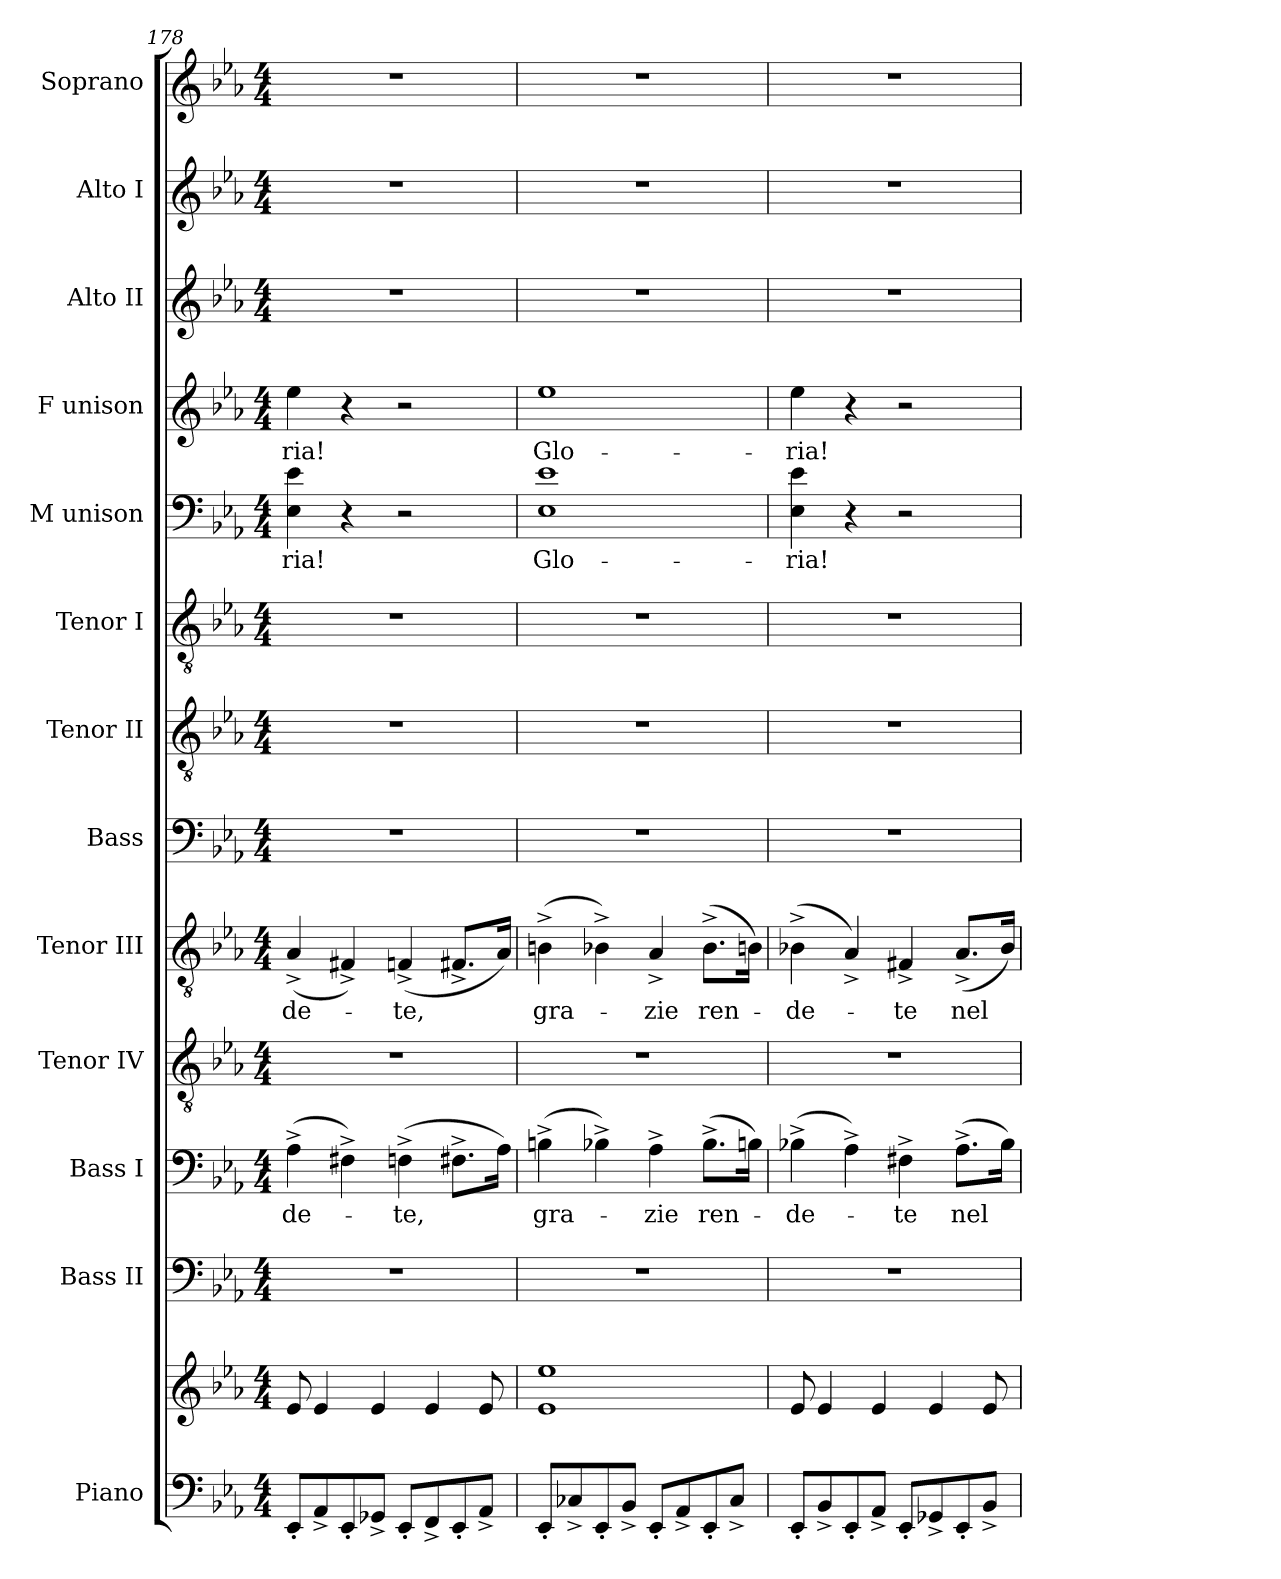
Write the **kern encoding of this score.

**kern	**kern	**kern	**kern	**text	**kern	**kern	**text	**kern	**kern	**kern	**kern	**text	**kern	**text	**kern	**kern	**kern
*part13	*part13	*part12	*part11	*part11	*part10	*part9	*part9	*part8	*part7	*part6	*part5	*part5	*part4	*part4	*part3	*part2	*part1
*staff14	*staff13	*staff12	*staff11	*staff11	*staff10	*staff9	*staff9	*staff8	*staff7	*staff6	*staff5	*staff5	*staff4	*staff4	*staff3	*staff2	*staff1
*I"Piano	*	*I"Bass II	*I"Bass I	*	*I"Tenor IV	*I"Tenor III	*	*I"Bass	*I"Tenor II	*I"Tenor I	*I"M unison	*	*I"F unison	*	*I"Alto II	*I"Alto I	*I"Soprano
*	*	*I'B.II	*I'B.I	*	*I'T.IV	*I'T.III	*	*I'B.	*I'T.II	*I'T.I	*I'M.u.	*	*I'F.u.	*	*I'A.II	*I'A.I	*I'S.
!!LO:PB:g=z
*clefF4	*clefG2	*clefF4	*clefF4	*	*clefGv2	*clefGv2	*	*clefF4	*clefGv2	*clefGv2	*clefF4	*	*clefG2	*	*clefG2	*clefG2	*clefG2
*k[b-e-a-]	*k[b-e-a-]	*k[b-e-a-]	*k[b-e-a-]	*	*k[b-e-a-]	*k[b-e-a-]	*	*k[b-e-a-]	*k[b-e-a-]	*k[b-e-a-]	*k[b-e-a-]	*	*k[b-e-a-]	*	*k[b-e-a-]	*k[b-e-a-]	*k[b-e-a-]
*M4/4	*M4/4	*M4/4	*M4/4	*	*M4/4	*M4/4	*	*M4/4	*M4/4	*M4/4	*M4/4	*	*M4/4	*	*M4/4	*M4/4	*M4/4
=178	=178	=178	=178	=178	=178	=178	=178	=178	=178	=178	=178	=178	=178	=178	=178	=178	=178
!	!	!	!	!LO:LY:b	!	!	!LO:LY:b	!	!	!	!	!LO:LY:b	!	!LO:LY:b	!	!	!
8EE-'/L	8e-/	1r	(>4A-^\	-de-	1r	(4A-^/	-de-	1r	1r	1r	4E-\ 4e-\	-ria!	4ee-\	-ria!	1r	1r	1r
8AA-^/	4e-/	.	.	.	.	.	.	.	.	.	.	.	.	.	.	.	.
8EE-'/	.	.	4F#X^\)	.	.	4F#X^/)	.	.	.	.	4r	.	4r	.	.	.	.
8GG-X^/J	4e-/	.	.	.	.	.	.	.	.	.	.	.	.	.	.	.	.
!	!	!	!	!LO:LY:b	!	!	!LO:LY:b	!	!	!	!	!	!	!	!	!	!
8EE-'/L	.	.	(>4Fn^\	-te,	.	(4Fn^/	-te,	.	.	.	2r	.	2r	.	.	.	.
8FF^/	4e-/	.	.	.	.	.	.	.	.	.	.	.	.	.	.	.	.
8EE-'/	.	.	8.F#X^\L	.	.	8.F#X^/L	.	.	.	.	.	.	.	.	.	.	.
8AA-^/J	8e-/	.	.	.	.	.	.	.	.	.	.	.	.	.	.	.	.
.	.	.	16A-\Jk)	.	.	16A-/Jk)	.	.	.	.	.	.	.	.	.	.	.
=179	=179	=179	=179	=179	=179	=179	=179	=179	=179	=179	=179	=179	=179	=179	=179	=179	=179
!	!	!	!	!LO:LY:b	!	!	!LO:LY:b	!	!	!	!	!LO:LY:b	!	!LO:LY:b	!	!	!
8EE-'/L	1e- 1ee-	1r	(>4Bn^\	gra-	1r	(>4Bn^\	gra-	1r	1r	1r	1E- 1e-	Glo-	1ee-	Glo-	1r	1r	1r
8C-X^/	.	.	.	.	.	.	.	.	.	.	.	.	.	.	.	.	.
8EE-'/	.	.	4B-X^\)	.	.	4B-X^\)	.	.	.	.	.	.	.	.	.	.	.
8BB-^/J	.	.	.	.	.	.	.	.	.	.	.	.	.	.	.	.	.
!	!	!	!	!LO:LY:b	!	!	!LO:LY:b	!	!	!	!	!	!	!	!	!	!
8EE-'/L	.	.	4A-^\	-zie	.	4A-^/	-zie	.	.	.	.	.	.	.	.	.	.
8AA-^/	.	.	.	.	.	.	.	.	.	.	.	.	.	.	.	.	.
!	!	!	!	!LO:LY:b	!	!	!LO:LY:b	!	!	!	!	!	!	!	!	!	!
8EE-'/	.	.	(>8.B-^\L	ren-	.	(>8.B-^\L	ren-	.	.	.	.	.	.	.	.	.	.
8C-^/J	.	.	.	.	.	.	.	.	.	.	.	.	.	.	.	.	.
.	.	.	16Bn\Jk)	.	.	16Bn\Jk)	.	.	.	.	.	.	.	.	.	.	.
=180	=180	=180	=180	=180	=180	=180	=180	=180	=180	=180	=180	=180	=180	=180	=180	=180	=180
!	!	!	!	!LO:LY:b	!	!	!LO:LY:b	!	!	!	!	!LO:LY:b	!	!LO:LY:b	!	!	!
8EE-'/L	8e-/	1r	(>4B-X^\	-de-	1r	(>4B-X^\	-de-	1r	1r	1r	4E-\ 4e-\	-ria!	4ee-\	-ria!	1r	1r	1r
8BB-^/	4e-/	.	.	.	.	.	.	.	.	.	.	.	.	.	.	.	.
8EE-'/	.	.	4A-^\)	.	.	4A-^/)	.	.	.	.	4r	.	4r	.	.	.	.
8AA-^/J	4e-/	.	.	.	.	.	.	.	.	.	.	.	.	.	.	.	.
!	!	!	!	!LO:LY:b	!	!	!LO:LY:b	!	!	!	!	!	!	!	!	!	!
8EE-'/L	.	.	4F#X^\	-te	.	4F#X^/	-te	.	.	.	2r	.	2r	.	.	.	.
8GG-X^/	4e-/	.	.	.	.	.	.	.	.	.	.	.	.	.	.	.	.
!	!	!	!	!LO:LY:b	!	!	!LO:LY:b	!	!	!	!	!	!	!	!	!	!
8EE-'/	.	.	(>8.A-^\L	nel	.	(8.A-^/L	nel	.	.	.	.	.	.	.	.	.	.
8BB-^/J	8e-/	.	.	.	.	.	.	.	.	.	.	.	.	.	.	.	.
.	.	.	16B-\Jk)	.	.	16B-/Jk)	.	.	.	.	.	.	.	.	.	.	.
=	=	=	=	=	=	=	=	=	=	=	=	=	=	=	=	=	=
*-	*-	*-	*-	*-	*-	*-	*-	*-	*-	*-	*-	*-	*-	*-	*-	*-	*-
